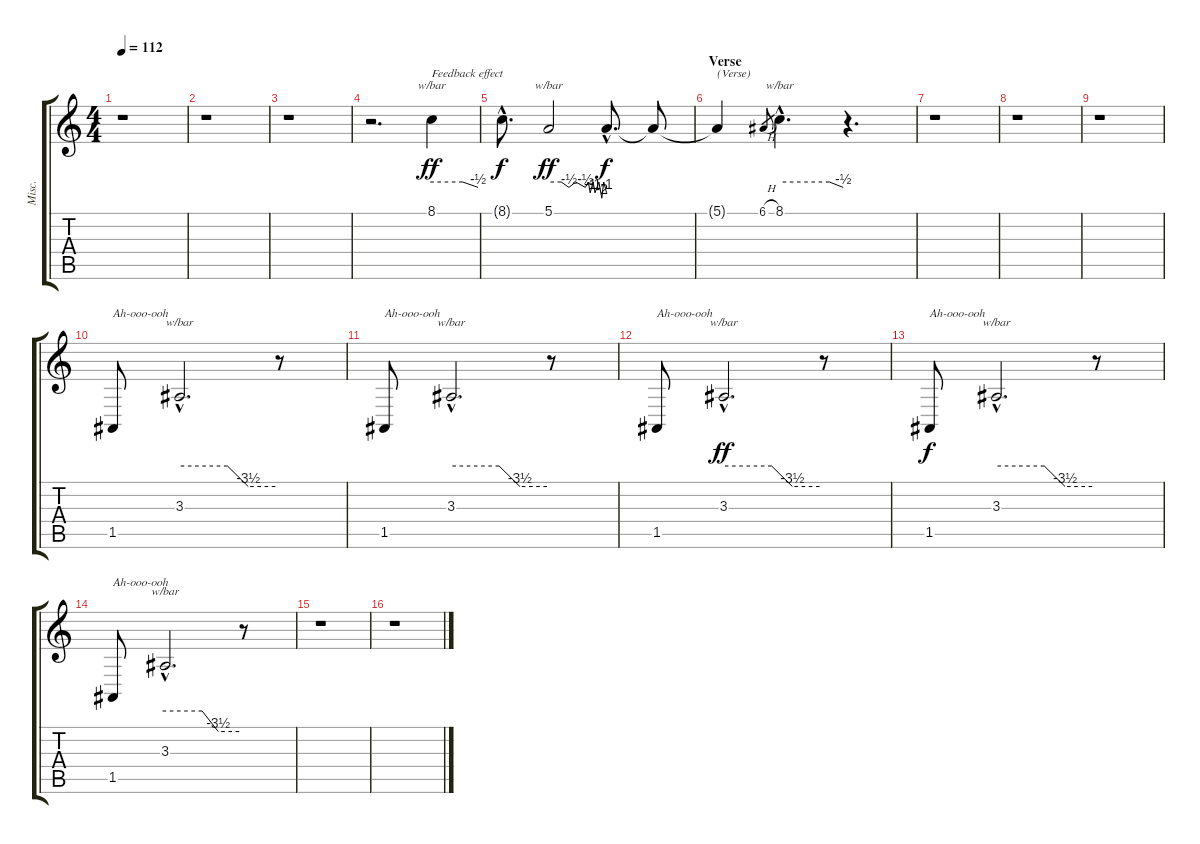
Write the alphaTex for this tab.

\track ("Misc." "Misc.") {instrument lead6voice}
\staff {score tabs}
\tuning (E4 B3 G3 D3 A2 E2) {hide}
\ts (4 4)
\tempo 112
\clef g2
\ks c
r.1{dy pp} |
r.1 |
r.1 |
r.2{d volume 16 balance 16} 8.1.4{tbe (custom default 0 0 40 0 60 -2) txt "Feedback effect" dy ff balance 0 instrument guitarharmonics} |
8.1{hac t}.8{d dy f} 5.1.2{tbe (custom default 0 0 13 0 21 -2 28 0 38 -2 41 0 43 -4 46 0 48 -4 52 0 55 -8 57 0 60 -4) dy ff} 5.1{hac t}.8{d dy f} 5.1{t}.8 |
\section ("" "Verse")
5.1{t}.4{txt "(Verse)"} 6.1{h}.8{gr} 8.1{hac}.4{d tbe (custom default 0 0 47 0 60 -2)} r.4{d} |
r.1 |
r.1 |
r.1 |
1.5.8{txt "Ah-ooo-ooh" volume 10 balance 8 instrument lead6voice} 3.3{hac}.2{d tbe (custom default 0 0 30 0 43 -14 60 -14)} r.8 |
1.5.8{txt "Ah-ooo-ooh"} 3.3{hac}.2{d tbe (custom default 0 0 30 0 43 -14 60 -14)} r.8 |
1.5.8{txt "Ah-ooo-ooh"} 3.3{hac}.2{d tbe (custom default 0 0 30 0 43 -14 60 -14) dy ff} r.8 |
1.5.8{txt "Ah-ooo-ooh" dy f} 3.3{hac}.2{d tbe (custom default 0 0 30 0 43 -14 60 -14)} r.8 |
1.5.8{txt "Ah-ooo-ooh"} 3.3{hac}.2{d tbe (custom default 0 0 30 0 43 -14 60 -14)} r.8 |
r.1 |
r.1
